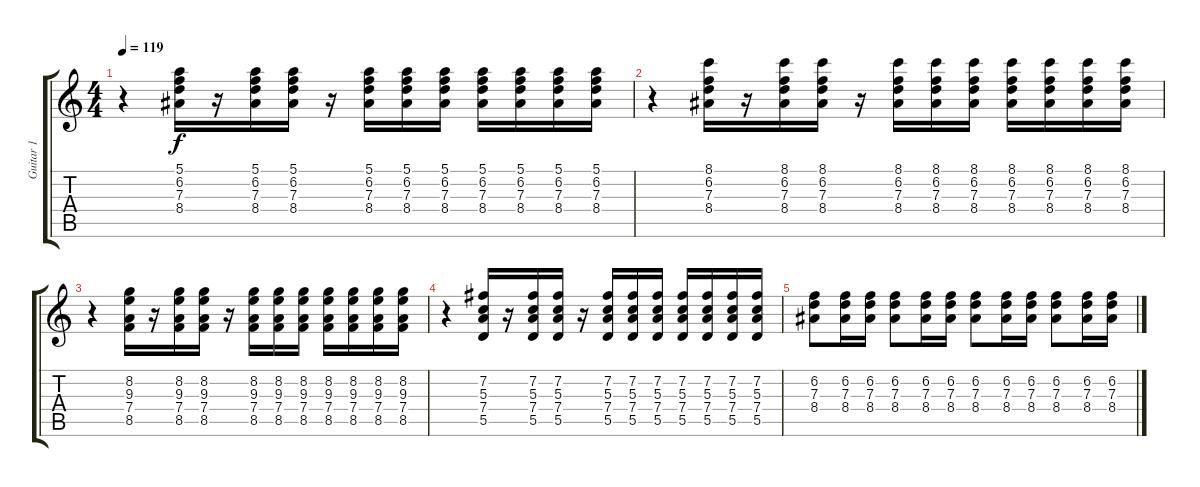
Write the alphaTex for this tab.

\track ("Guitar 1" "Guitar 1") {instrument electricguitarjazz}
\staff {score tabs}
\tuning (E4 B3 G3 D3 A2 E2) {hide}
\ts (4 4)
\tempo 119
\clef g2
\ks c
r.4{dy f} (5.1 6.2 7.3 8.4).16 r.16 (5.1 6.2 7.3 8.4).16 (5.1 6.2 7.3 8.4).16 r.16 (5.1 6.2 7.3 8.4).16 (5.1 6.2 7.3 8.4).16 (5.1 6.2 7.3 8.4).16 (5.1 6.2 7.3 8.4).16 (5.1 6.2 7.3 8.4).16 (5.1 6.2 7.3 8.4).16 (5.1 6.2 7.3 8.4).16 |
r.4 (8.1 6.2 7.3 8.4).16 r.16 (8.1 6.2 7.3 8.4).16 (8.1 6.2 7.3 8.4).16 r.16 (8.1 6.2 7.3 8.4).16 (8.1 6.2 7.3 8.4).16 (8.1 6.2 7.3 8.4).16 (8.1 6.2 7.3 8.4).16 (8.1 6.2 7.3 8.4).16 (8.1 6.2 7.3 8.4).16 (8.1 6.2 7.3 8.4).16 |
r.4 (8.2 9.3 7.4 8.5).16 r.16 (8.2 9.3 7.4 8.5).16 (8.2 9.3 7.4 8.5).16 r.16 (8.2 9.3 7.4 8.5).16 (8.2 9.3 7.4 8.5).16 (8.2 9.3 7.4 8.5).16 (8.2 9.3 7.4 8.5).16 (8.2 9.3 7.4 8.5).16 (8.2 9.3 7.4 8.5).16 (8.2 9.3 7.4 8.5).16 |
r.4 (7.2 5.3 7.4 5.5).16 r.16 (7.2 5.3 7.4 5.5).16 (7.2 5.3 7.4 5.5).16 r.16 (7.2 5.3 7.4 5.5).16 (7.2 5.3 7.4 5.5).16 (7.2 5.3 7.4 5.5).16 (7.2 5.3 7.4 5.5).16 (7.2 5.3 7.4 5.5).16 (7.2 5.3 7.4 5.5).16 (7.2 5.3 7.4 5.5).16 |
(6.2 7.3 8.4).8 (6.2 7.3 8.4).16 (6.2 7.3 8.4).16 (6.2 7.3 8.4).8 (6.2 7.3 8.4).16 (6.2 7.3 8.4).16 (6.2 7.3 8.4).8 (6.2 7.3 8.4).16 (6.2 7.3 8.4).16 (6.2 7.3 8.4).8 (6.2 7.3 8.4).16 (6.2 7.3 8.4).16
